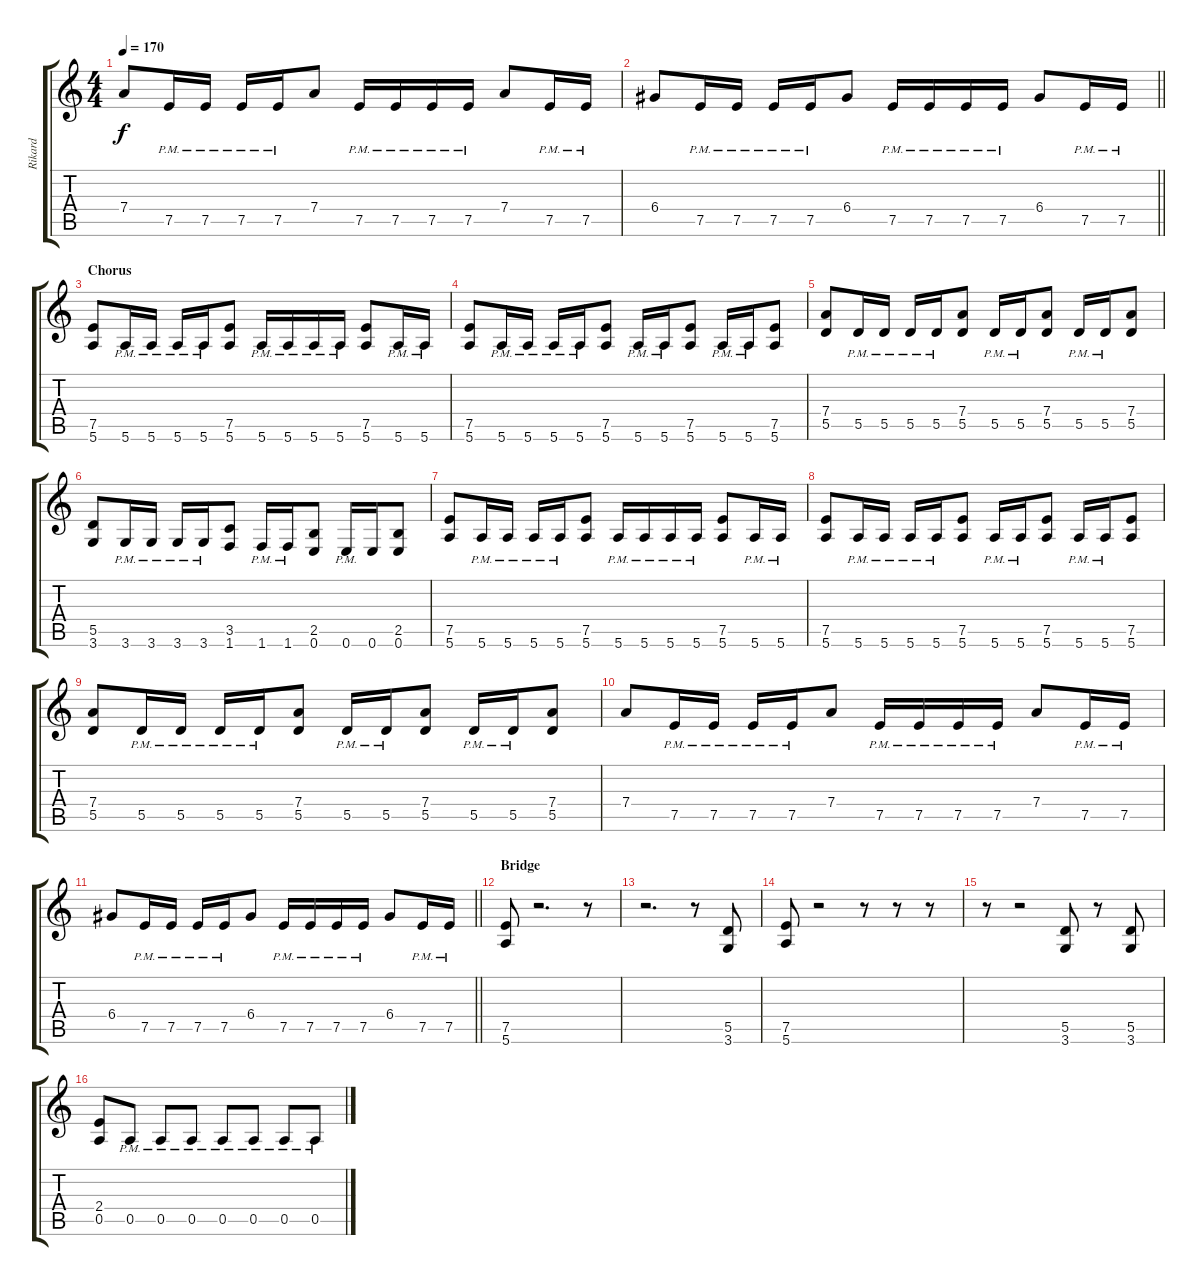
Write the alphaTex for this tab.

\track ("Rikard" "Rikard") {instrument distortionguitar}
\staff {score tabs}
\tuning (E4 B3 G3 D3 A2 E2) {hide}
\ts (4 4)
\tempo 170
\clef g2
\ks c
7.4.8{dy f} 7.5{pm}.16 7.5{pm}.16 7.5{pm}.16 7.5{pm}.16 7.4.8 7.5{pm}.16 7.5{pm}.16 7.5{pm}.16 7.5{pm}.16 7.4.8 7.5{pm}.16 7.5{pm}.16 |
\barLineRight lightlight
6.4.8 7.5{pm}.16 7.5{pm}.16 7.5{pm}.16 7.5{pm}.16 6.4.8 7.5{pm}.16 7.5{pm}.16 7.5{pm}.16 7.5{pm}.16 6.4.8 7.5{pm}.16 7.5{pm}.16 |
\section ("" "Chorus")
(7.5 5.6).8 5.6{pm}.16 5.6{pm}.16 5.6{pm}.16 5.6{pm}.16 (7.5 5.6).8 5.6{pm}.16 5.6{pm}.16 5.6{pm}.16 5.6{pm}.16 (7.5 5.6).8 5.6{pm}.16 5.6{pm}.16 |
(7.5 5.6).8 5.6{pm}.16 5.6{pm}.16 5.6{pm}.16 5.6{pm}.16 (7.5 5.6).8 5.6{pm}.16 5.6{pm}.16 (7.5 5.6).8 5.6{pm}.16 5.6{pm}.16 (7.5 5.6).8 |
(7.4 5.5).8 5.5{pm}.16 5.5{pm}.16 5.5{pm}.16 5.5{pm}.16 (7.4 5.5).8 5.5{pm}.16 5.5{pm}.16 (7.4 5.5).8 5.5{pm}.16 5.5{pm}.16 (7.4 5.5).8 |
(5.5 3.6).8 3.6{pm}.16 3.6{pm}.16 3.6{pm}.16 3.6{pm}.16 (3.5 1.6).8 1.6{pm}.16 1.6{pm}.16 (2.5 0.6).8 0.6{pm}.16 0.6.16 (2.5 0.6).8 |
(7.5 5.6).8 5.6{pm}.16 5.6{pm}.16 5.6{pm}.16 5.6{pm}.16 (7.5 5.6).8 5.6{pm}.16 5.6{pm}.16 5.6{pm}.16 5.6{pm}.16 (7.5 5.6).8 5.6{pm}.16 5.6{pm}.16 |
(7.5 5.6).8 5.6{pm}.16 5.6{pm}.16 5.6{pm}.16 5.6{pm}.16 (7.5 5.6).8 5.6{pm}.16 5.6{pm}.16 (7.5 5.6).8 5.6{pm}.16 5.6{pm}.16 (7.5 5.6).8 |
(7.4 5.5).8 5.5{pm}.16 5.5{pm}.16 5.5{pm}.16 5.5{pm}.16 (7.4 5.5).8 5.5{pm}.16 5.5{pm}.16 (7.4 5.5).8 5.5{pm}.16 5.5{pm}.16 (7.4 5.5).8 |
7.4.8 7.5{pm}.16 7.5{pm}.16 7.5{pm}.16 7.5{pm}.16 7.4.8 7.5{pm}.16 7.5{pm}.16 7.5{pm}.16 7.5{pm}.16 7.4.8 7.5{pm}.16 7.5{pm}.16 |
\barLineRight lightlight
6.4.8 7.5{pm}.16 7.5{pm}.16 7.5{pm}.16 7.5{pm}.16 6.4.8 7.5{pm}.16 7.5{pm}.16 7.5{pm}.16 7.5{pm}.16 6.4.8 7.5{pm}.16 7.5{pm}.16 |
\section ("" "Bridge")
(7.5 5.6).8 r.2{d} r.8 |
r.2{d} r.8 (5.5 3.6).8 |
(7.5 5.6).8 r.2 r.8 r.8 r.8 |
r.8 r.2 (5.5 3.6).8 r.8 (5.5 3.6).8 |
(2.4 0.5).8 0.5{pm}.8 0.5{pm}.8 0.5{pm}.8 0.5{pm}.8 0.5{pm}.8 0.5{pm}.8 0.5{pm}.8
